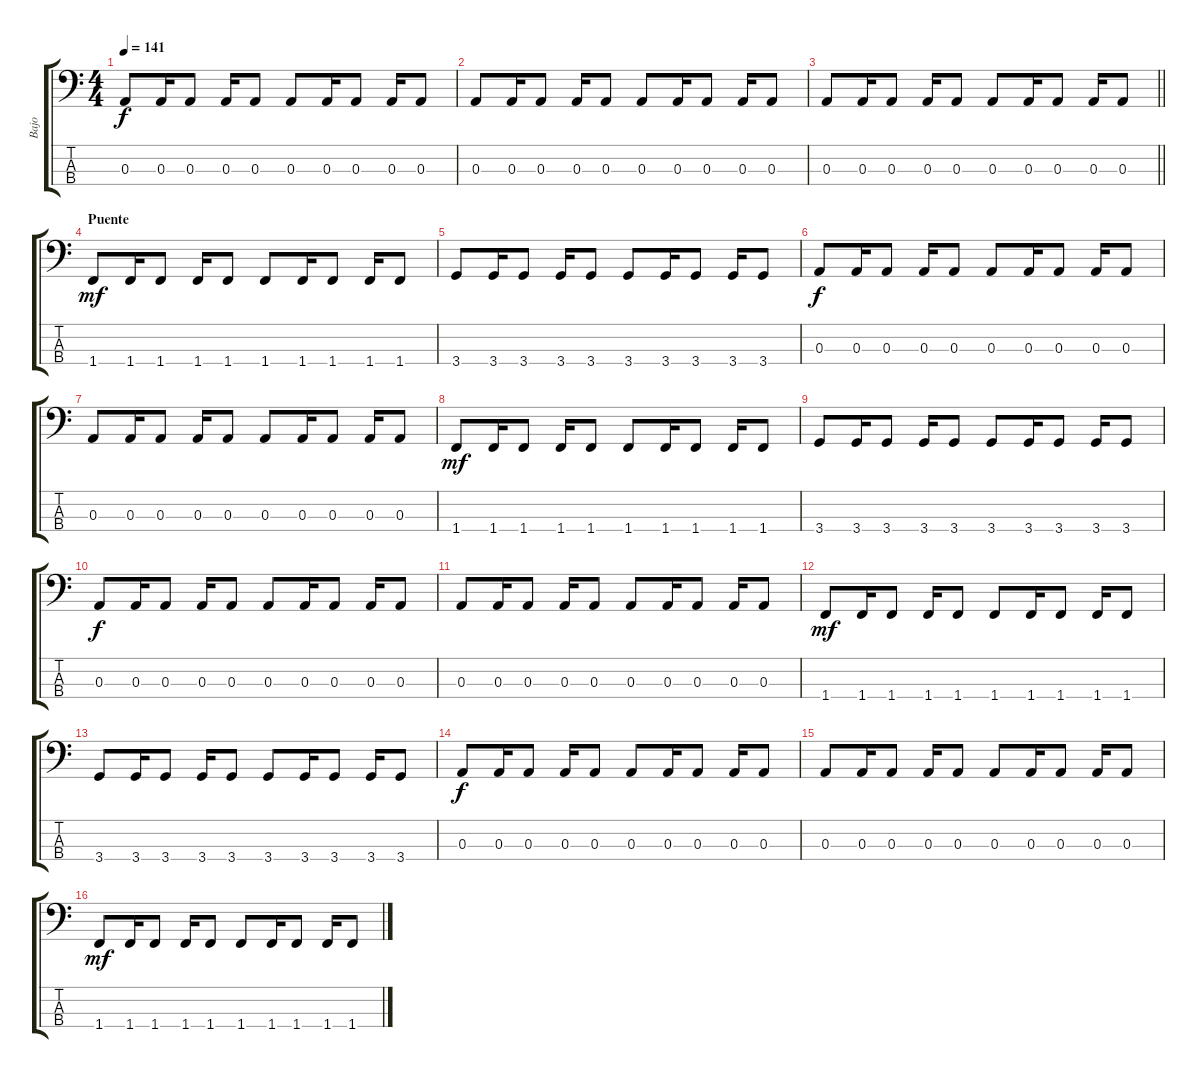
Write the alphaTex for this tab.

\track ("Bajo" "Bajo") {instrument electricbassfinger}
\staff {score tabs}
\tuning (G2 D2 A1 E1) {hide}
\ts (4 4)
\tempo 141
\clef f4
\ks c
0.3.8{dy f} 0.3.16 0.3.8 0.3.16 0.3.8 0.3.8 0.3.16 0.3.8 0.3.16 0.3.8 |
0.3.8 0.3.16 0.3.8 0.3.16 0.3.8 0.3.8 0.3.16 0.3.8 0.3.16 0.3.8 |
\barLineRight lightlight
0.3.8 0.3.16 0.3.8 0.3.16 0.3.8 0.3.8 0.3.16 0.3.8 0.3.16 0.3.8 |
\section ("" "Puente")
1.4.8{dy mf} 1.4.16 1.4.8 1.4.16 1.4.8 1.4.8 1.4.16 1.4.8 1.4.16 1.4.8 |
3.4.8 3.4.16 3.4.8 3.4.16 3.4.8 3.4.8 3.4.16 3.4.8 3.4.16 3.4.8 |
0.3.8{dy f} 0.3.16 0.3.8 0.3.16 0.3.8 0.3.8 0.3.16 0.3.8 0.3.16 0.3.8 |
0.3.8 0.3.16 0.3.8 0.3.16 0.3.8 0.3.8 0.3.16 0.3.8 0.3.16 0.3.8 |
1.4.8{dy mf} 1.4.16 1.4.8 1.4.16 1.4.8 1.4.8 1.4.16 1.4.8 1.4.16 1.4.8 |
3.4.8 3.4.16 3.4.8 3.4.16 3.4.8 3.4.8 3.4.16 3.4.8 3.4.16 3.4.8 |
0.3.8{dy f} 0.3.16 0.3.8 0.3.16 0.3.8 0.3.8 0.3.16 0.3.8 0.3.16 0.3.8 |
0.3.8 0.3.16 0.3.8 0.3.16 0.3.8 0.3.8 0.3.16 0.3.8 0.3.16 0.3.8 |
1.4.8{dy mf} 1.4.16 1.4.8 1.4.16 1.4.8 1.4.8 1.4.16 1.4.8 1.4.16 1.4.8 |
3.4.8 3.4.16 3.4.8 3.4.16 3.4.8 3.4.8 3.4.16 3.4.8 3.4.16 3.4.8 |
0.3.8{dy f} 0.3.16 0.3.8 0.3.16 0.3.8 0.3.8 0.3.16 0.3.8 0.3.16 0.3.8 |
0.3.8 0.3.16 0.3.8 0.3.16 0.3.8 0.3.8 0.3.16 0.3.8 0.3.16 0.3.8 |
1.4.8{dy mf} 1.4.16 1.4.8 1.4.16 1.4.8 1.4.8 1.4.16 1.4.8 1.4.16 1.4.8
